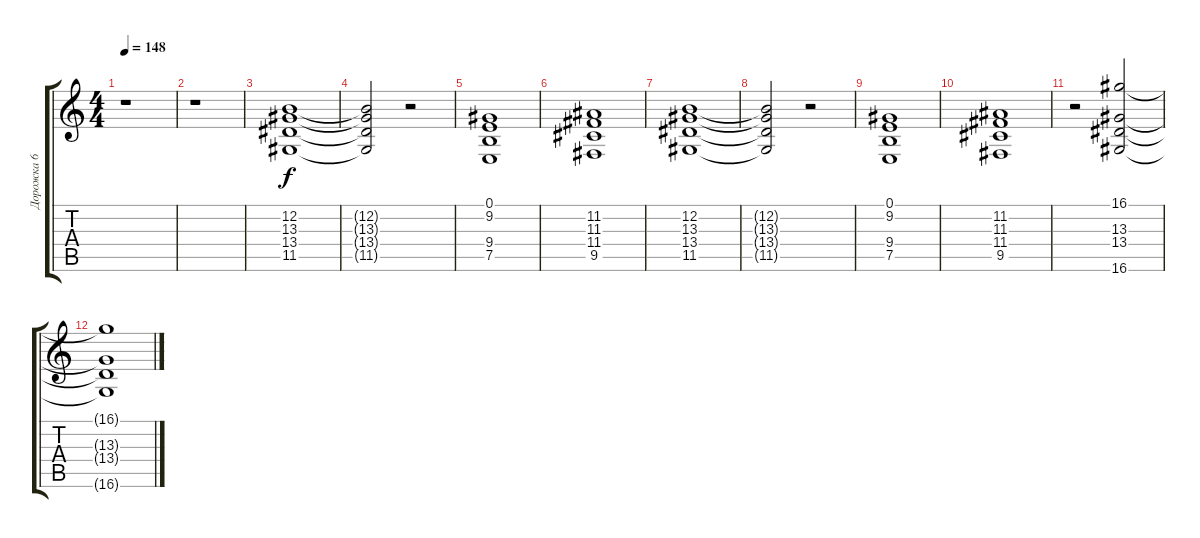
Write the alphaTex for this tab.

\track ("Дорожка 6" "Дорожка 6") {instrument stringensemble2}
\staff {score tabs}
\tuning (E4 B3 G3 D3 A2 E2) {hide}
\ts (4 4)
\tempo 148
\clef g2
\ks c
r.1{dy f} |
r.1 |
(12.2 13.3 13.4 11.5).1 |
(12.2{t} 13.3{t} 13.4{t} 11.5{t}).2 r.2 |
(0.1 9.2 9.4 7.5).1 |
(11.2 11.3 11.4 9.5).1 |
(12.2 13.3 13.4 11.5).1 |
(12.2{t} 13.3{t} 13.4{t} 11.5{t}).2 r.2 |
(0.1 9.2 9.4 7.5).1 |
(11.2 11.3 11.4 9.5).1 |
r.2 (16.1 13.3 13.4 16.6).2 |
(16.1{t} 13.3{t} 13.4{t} 16.6{t}).1
